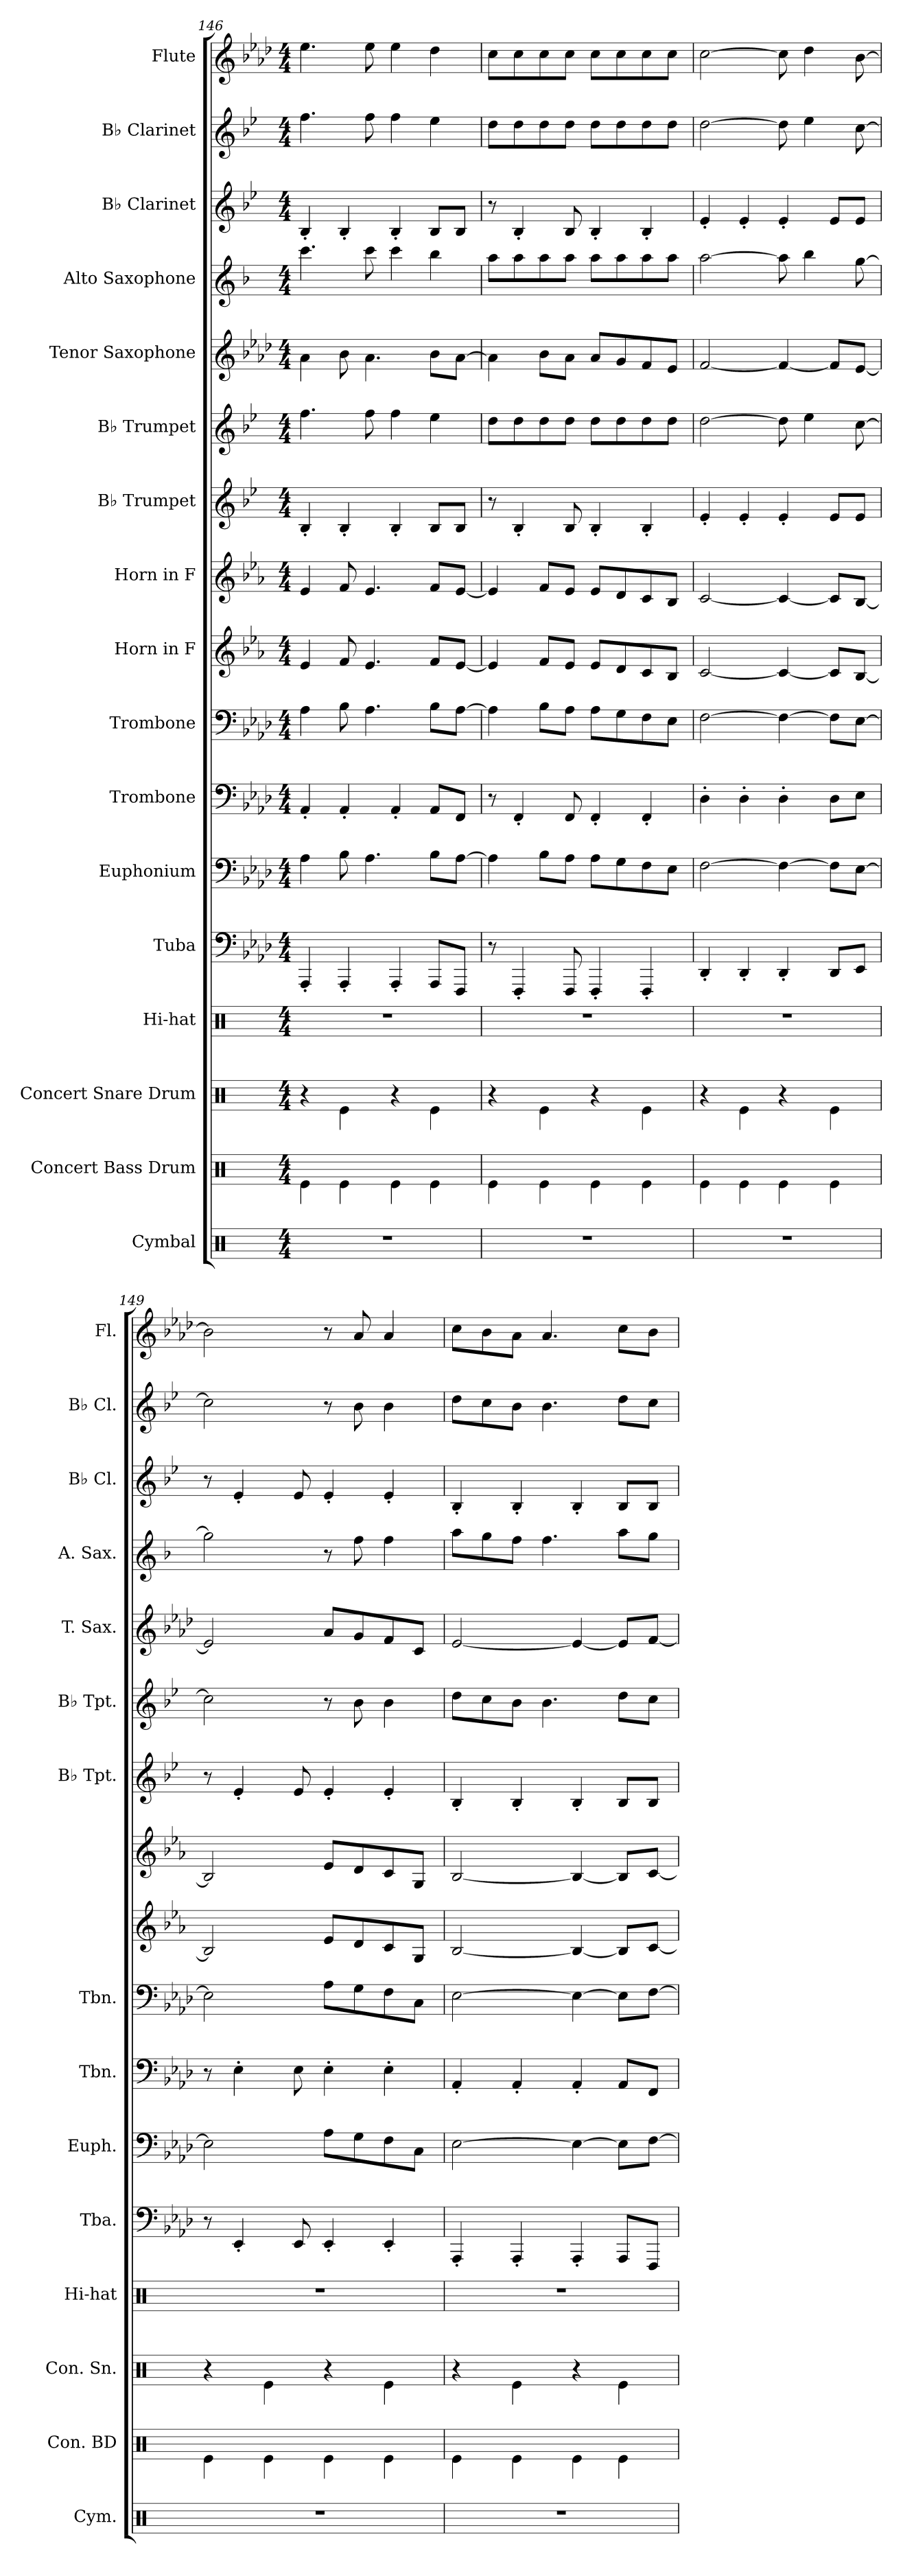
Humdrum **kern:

**kern	**kern	**kern	**kern	**kern	**kern	**kern	**kern	**kern	**kern	**kern	**kern	**kern	**kern	**kern	**kern	**kern
*part17	*part16	*part15	*part14	*part13	*part12	*part11	*part10	*part9	*part8	*part7	*part6	*part5	*part4	*part3	*part2	*part1
*staff17	*staff16	*staff15	*staff14	*staff13	*staff12	*staff11	*staff10	*staff9	*staff8	*staff7	*staff6	*staff5	*staff4	*staff3	*staff2	*staff1
*I"Cymbal	*I"Concert Bass Drum	*I"Concert Snare Drum	*I"Hi-hat	*I"Tuba	*I"Euphonium	*I"Trombone	*I"Trombone	*I"Horn in F	*I"Horn in F	*I"B♭ Trumpet	*I"B♭ Trumpet	*I"Tenor Saxophone	*I"Alto Saxophone	*I"B♭ Clarinet	*I"B♭ Clarinet	*I"Flute
*I'Cym.	*I'Con. BD	*I'Con. Sn.	*I'Hi-hat	*I'Tba.	*I'Euph.	*I'Tbn.	*I'Tbn.	*	*	*I'B♭ Tpt.	*I'B♭ Tpt.	*I'T. Sax.	*I'A. Sax.	*I'B♭ Cl.	*I'B♭ Cl.	*I'Fl.
*clefX	*clefX	*clefX	*clefX	*clefF4	*clefF4	*clefF4	*clefF4	*clefG2	*clefG2	*clefG2	*clefG2	*clefG2	*clefG2	*clefG2	*clefG2	*clefG2
*	*	*	*	*	*	*	*	*ITrd4c7	*ITrd4c7	*ITrd1c2	*ITrd1c2	*ITrd8c14	*ITrd5c9	*ITrd1c2	*ITrd1c2	*
*k[]	*k[]	*k[]	*k[]	*k[b-e-a-d-]	*k[b-e-a-d-]	*k[b-e-a-d-]	*k[b-e-a-d-]	*k[b-e-a-d-]	*k[b-e-a-d-]	*k[b-e-a-d-]	*k[b-e-a-d-]	*k[b-e-a-d-]	*k[b-e-a-d-]	*k[b-e-a-d-]	*k[b-e-a-d-]	*k[b-e-a-d-]
*M4/4	*M4/4	*M4/4	*M4/4	*M4/4	*M4/4	*M4/4	*M4/4	*M4/4	*M4/4	*M4/4	*M4/4	*M4/4	*M4/4	*M4/4	*M4/4	*M4/4
=146	=146	=146	=146	=146	=146	=146	=146	=146	=146	=146	=146	=146	=146	=146	=146	=146
1r	4Re\	4r	1r	4AAA-'/	4A-\	4AA-'/	4A-\	4A-/	4A-/	4A-'/	4.ee-\	4A-\	4.ee-\	4A-'/	4.ee-\	4.ee-\
.	4Re\	4Re\	.	4AAA-'/	8B-\	4AA-'/	8B-\	8B-/	8B-/	4A-'/	.	8B-\	.	4A-'/	.	.
.	.	.	.	.	4.A-\	.	4.A-\	4.A-/	4.A-/	.	8ee-\	4.A-\	8ee-\	.	8ee-\	8ee-\
.	4Re\	4r	.	4AAA-'/	.	4AA-'/	.	.	.	4A-'/	4ee-\	.	4ee-\	4A-'/	4ee-\	4ee-\
.	4Re\	4Re\	.	8AAA-/L	8B-\L	8AA-/L	8B-\L	8B-/L	8B-/L	8A-/L	4dd-\	8B-\L	4dd-\	8A-/L	4dd-\	4dd-\
.	.	.	.	8FFF/J	[8A-\J	8FF/J	[8A-\J	[8A-/J	[8A-/J	8A-/J	.	[8A-\J	.	8A-/J	.	.
!!LO:PB:g=z
=147	=147	=147	=147	=147	=147	=147	=147	=147	=147	=147	=147	=147	=147	=147	=147	=147
1r	4Re\	4r	1r	8r	4A-\]	8r	4A-\]	4A-/]	4A-/]	8r	8cc\L	4A-\]	8cc\L	8r	8cc\L	8cc\L
.	.	.	.	4FFF'/	.	4FF'/	.	.	.	4A-'/	8cc\	.	8cc\	4A-'/	8cc\	8cc\
.	4Re\	4Re\	.	.	8B-\L	.	8B-\L	8B-/L	8B-/L	.	8cc\	8B-\L	8cc\	.	8cc\	8cc\
.	.	.	.	8FFF/	8A-\J	8FF/	8A-\J	8A-/J	8A-/J	8A-/	8cc\J	8A-\J	8cc\J	8A-/	8cc\J	8cc\J
.	4Re\	4r	.	4FFF'/	8A-\L	4FF'/	8A-\L	8A-/L	8A-/L	4A-'/	8cc\L	8A-/L	8cc\L	4A-'/	8cc\L	8cc\L
.	.	.	.	.	8G\	.	8G\	8G/	8G/	.	8cc\	8G/	8cc\	.	8cc\	8cc\
.	4Re\	4Re\	.	4FFF'/	8F\	4FF'/	8F\	8F/	8F/	4A-'/	8cc\	8F/	8cc\	4A-'/	8cc\	8cc\
.	.	.	.	.	8E-\J	.	8E-\J	8E-/J	8E-/J	.	8cc\J	8E-/J	8cc\J	.	8cc\J	8cc\J
=148	=148	=148	=148	=148	=148	=148	=148	=148	=148	=148	=148	=148	=148	=148	=148	=148
1r	4Re\	4r	1r	4DD-'/	[2F\	4D-'\	[2F\	[2F/	[2F/	4d-'/	[2cc\	[2F/	[2cc\	4d-'/	[2cc\	[2cc\
.	4Re\	4Re\	.	4DD-'/	.	4D-'\	.	.	.	4d-'/	.	.	.	4d-'/	.	.
.	4Re\	4r	.	4DD-'/	4F\_	4D-'\	4F\_	4F/_	4F/_	4d-'/	8cc\]	4F/_	8cc\]	4d-'/	8cc\]	8cc\]
.	.	.	.	.	.	.	.	.	.	.	4dd-\	.	4dd-\	.	4dd-\	4dd-\
.	4Re\	4Re\	.	8DD-/L	8F\L]	8D-\L	8F\L]	8F/L]	8F/L]	8d-/L	.	8F/L]	.	8d-/L	.	.
.	.	.	.	8EE-/J	[8E-\J	8E-\J	[8E-\J	[8E-/J	[8E-/J	8d-/J	[8b-\	[8E-/J	[8b-\	8d-/J	[8b-\	[8b-\
=149	=149	=149	=149	=149	=149	=149	=149	=149	=149	=149	=149	=149	=149	=149	=149	=149
1r	4Re\	4r	1r	8r	2E-\]	8r	2E-\]	2E-/]	2E-/]	8r	2b-\]	2E-/]	2b-\]	8r	2b-\]	2b-\]
.	.	.	.	4EE-'/	.	4E-'\	.	.	.	4d-'/	.	.	.	4d-'/	.	.
.	4Re\	4Re\	.	.	.	.	.	.	.	.	.	.	.	.	.	.
.	.	.	.	8EE-/	.	8E-\	.	.	.	8d-/	.	.	.	8d-/	.	.
.	4Re\	4r	.	4EE-'/	8A-\L	4E-'\	8A-\L	8A-/L	8A-/L	4d-'/	8r	8A-/L	8r	4d-'/	8r	8r
.	.	.	.	.	8G\	.	8G\	8G/	8G/	.	8a-\	8G/	8a-\	.	8a-\	8a-/
.	4Re\	4Re\	.	4EE-'/	8F\	4E-'\	8F\	8F/	8F/	4d-'/	4a-\	8F/	4a-\	4d-'/	4a-\	4a-/
.	.	.	.	.	8C\J	.	8C\J	8C/J	8C/J	.	.	8C/J	.	.	.	.
=150	=150	=150	=150	=150	=150	=150	=150	=150	=150	=150	=150	=150	=150	=150	=150	=150
1r	4Re\	4r	1r	4AAA-'/	[2E-\	4AA-'/	[2E-\	[2E-/	[2E-/	4A-'/	8cc\L	[2E-/	8cc\L	4A-'/	8cc\L	8cc\L
.	.	.	.	.	.	.	.	.	.	.	8b-\	.	8b-\	.	8b-\	8b-\
.	4Re\	4Re\	.	4AAA-'/	.	4AA-'/	.	.	.	4A-'/	8a-\J	.	8a-\J	4A-'/	8a-\J	8a-\J
.	.	.	.	.	.	.	.	.	.	.	4.a-\	.	4.a-\	.	4.a-\	4.a-/
.	4Re\	4r	.	4AAA-'/	4E-\_	4AA-'/	4E-\_	4E-/_	4E-/_	4A-'/	.	4E-/_	.	4A-'/	.	.
.	4Re\	4Re\	.	8AAA-/L	8E-\L]	8AA-/L	8E-\L]	8E-/L]	8E-/L]	8A-/L	8cc\L	8E-/L]	8cc\L	8A-/L	8cc\L	8cc\L
.	.	.	.	8FFF/J	[8F\J	8FF/J	[8F\J	[8F/J	[8F/J	8A-/J	8b-\J	[8F/J	8b-\J	8A-/J	8b-\J	8b-\J
=	=	=	=	=	=	=	=	=	=	=	=	=	=	=	=	=
*-	*-	*-	*-	*-	*-	*-	*-	*-	*-	*-	*-	*-	*-	*-	*-	*-
